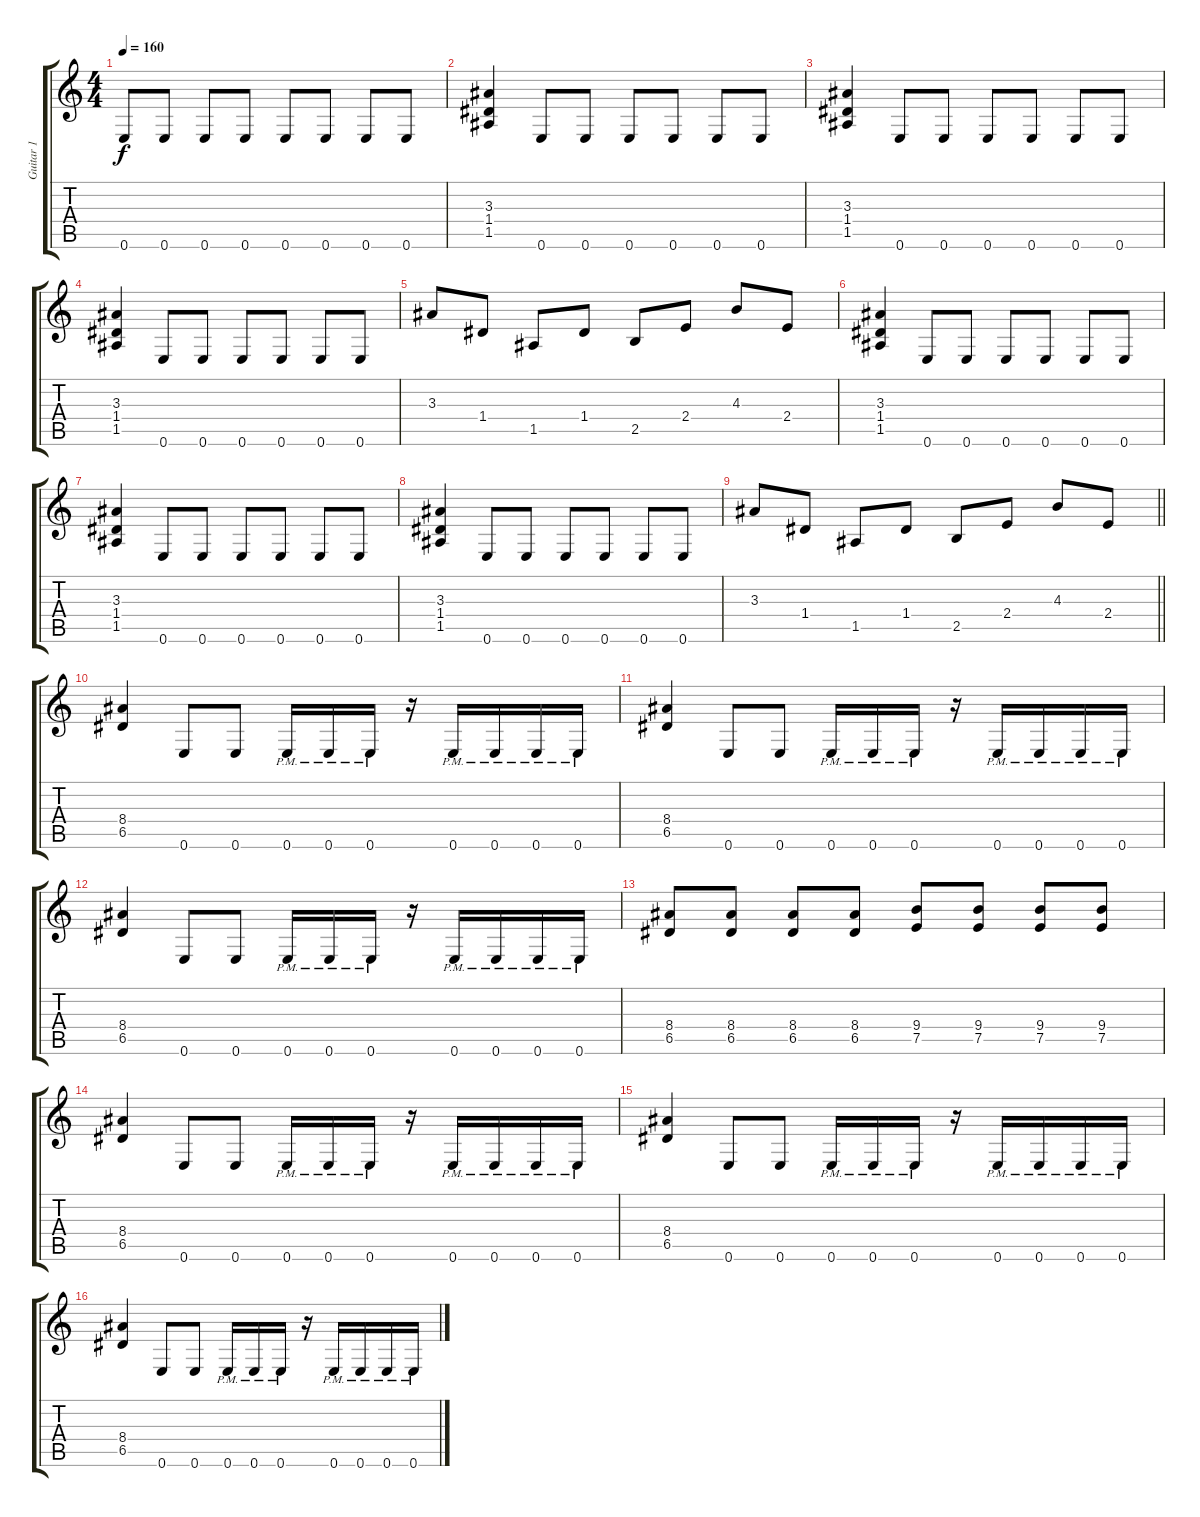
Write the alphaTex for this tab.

\track ("Guitar 1" "Guitar 1") {instrument distortionguitar}
\staff {score tabs}
\tuning (E4 B3 G3 D3 A2 E2) {hide}
\ts (4 4)
\tempo 160
\clef g2
\ks c
0.6.8{dy f} 0.6.8 0.6.8 0.6.8 0.6.8 0.6.8 0.6.8 0.6.8 |
(3.3 1.4 1.5).4 0.6.8 0.6.8 0.6.8 0.6.8 0.6.8 0.6.8 |
(3.3 1.4 1.5).4 0.6.8 0.6.8 0.6.8 0.6.8 0.6.8 0.6.8 |
(3.3 1.4 1.5).4 0.6.8 0.6.8 0.6.8 0.6.8 0.6.8 0.6.8 |
3.3.8 1.4.8 1.5.8 1.4.8 2.5.8 2.4.8 4.3.8 2.4.8 |
(3.3 1.4 1.5).4 0.6.8 0.6.8 0.6.8 0.6.8 0.6.8 0.6.8 |
(3.3 1.4 1.5).4 0.6.8 0.6.8 0.6.8 0.6.8 0.6.8 0.6.8 |
(3.3 1.4 1.5).4 0.6.8 0.6.8 0.6.8 0.6.8 0.6.8 0.6.8 |
\barLineRight lightlight
3.3.8 1.4.8 1.5.8 1.4.8 2.5.8 2.4.8 4.3.8 2.4.8 |
(8.4 6.5).4 0.6.8 0.6.8 0.6{pm}.16 0.6{pm}.16 0.6{pm}.16 r.16 0.6{pm}.16 0.6{pm}.16 0.6{pm}.16 0.6{pm}.16 |
(8.4 6.5).4 0.6.8 0.6.8 0.6{pm}.16 0.6{pm}.16 0.6{pm}.16 r.16 0.6{pm}.16 0.6{pm}.16 0.6{pm}.16 0.6{pm}.16 |
(8.4 6.5).4 0.6.8 0.6.8 0.6{pm}.16 0.6{pm}.16 0.6{pm}.16 r.16 0.6{pm}.16 0.6{pm}.16 0.6{pm}.16 0.6{pm}.16 |
(8.4 6.5).8 (8.4 6.5).8 (8.4 6.5).8 (8.4 6.5).8 (9.4 7.5).8 (9.4 7.5).8 (9.4 7.5).8 (9.4 7.5).8 |
(8.4 6.5).4 0.6.8 0.6.8 0.6{pm}.16 0.6{pm}.16 0.6{pm}.16 r.16 0.6{pm}.16 0.6{pm}.16 0.6{pm}.16 0.6{pm}.16 |
(8.4 6.5).4 0.6.8 0.6.8 0.6{pm}.16 0.6{pm}.16 0.6{pm}.16 r.16 0.6{pm}.16 0.6{pm}.16 0.6{pm}.16 0.6{pm}.16 |
(8.4 6.5).4 0.6.8 0.6.8 0.6{pm}.16 0.6{pm}.16 0.6{pm}.16 r.16 0.6{pm}.16 0.6{pm}.16 0.6{pm}.16 0.6{pm}.16
